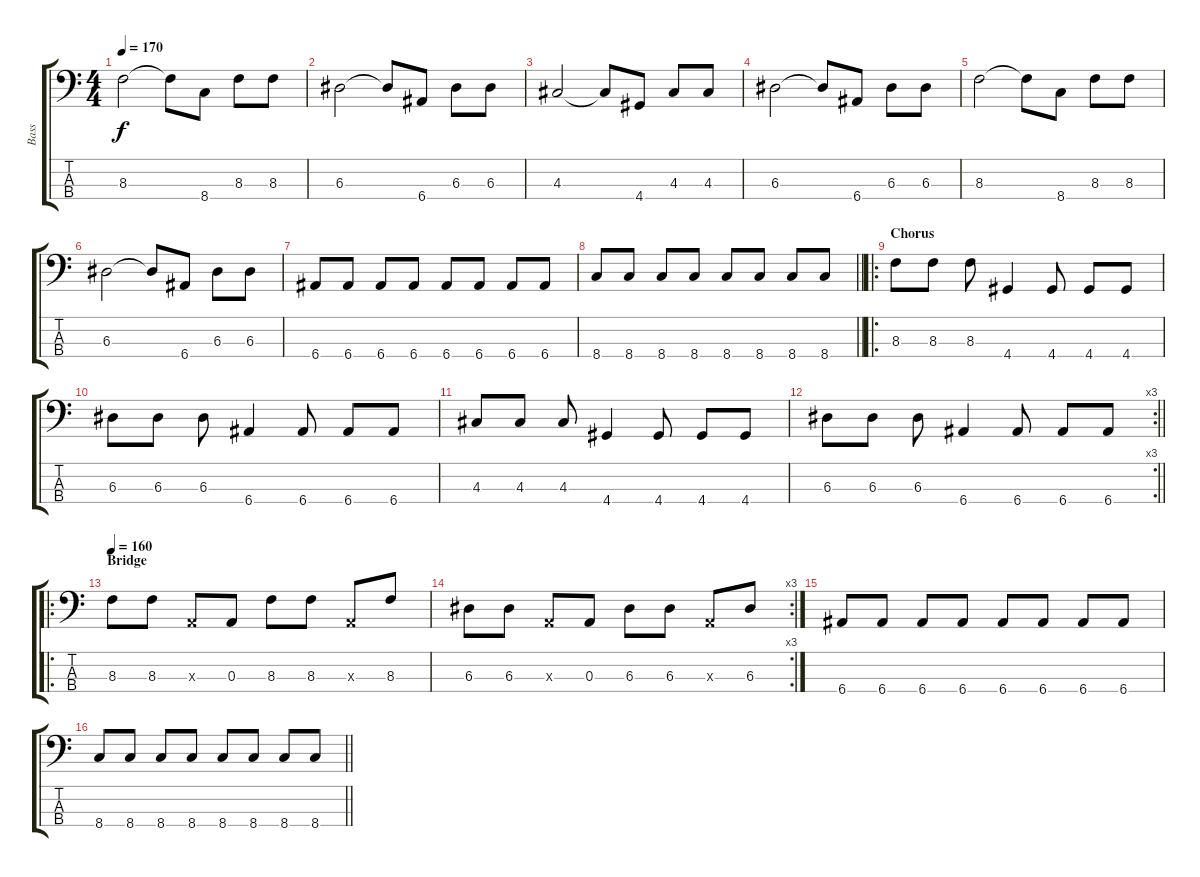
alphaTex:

\track ("Bass" "Bass") {instrument acousticbass}
\staff {score tabs}
\tuning (G2 D2 A1 E1) {hide}
\ts (4 4)
\tempo 170
\clef f4
\ks c
8.3.2{dy f} 8.3{t}.8 8.4.8 8.3.8 8.3.8 |
6.3.2 6.3{t}.8 6.4.8 6.3.8 6.3.8 |
4.3.2 4.3{t}.8 4.4.8 4.3.8 4.3.8 |
6.3.2 6.3{t}.8 6.4.8 6.3.8 6.3.8 |
8.3.2 8.3{t}.8 8.4.8 8.3.8 8.3.8 |
6.3.2 6.3{t}.8 6.4.8 6.3.8 6.3.8 |
6.4.8 6.4.8 6.4.8 6.4.8 6.4.8 6.4.8 6.4.8 6.4.8 |
\barLineRight lightlight
8.4.8 8.4.8 8.4.8 8.4.8 8.4.8 8.4.8 8.4.8 8.4.8 |
\ro
\section ("" "Chorus")
8.3.8 8.3.8 8.3.8 4.4.4 4.4.8 4.4.8 4.4.8 |
6.3.8 6.3.8 6.3.8 6.4.4 6.4.8 6.4.8 6.4.8 |
4.3.8 4.3.8 4.3.8 4.4.4 4.4.8 4.4.8 4.4.8 |
\rc 3
\barLineRight lightlight
6.3.8 6.3.8 6.3.8 6.4.4 6.4.8 6.4.8 6.4.8 |
\ro
\section ("" "Bridge")
\tempo 160
8.3.8 8.3.8 0.3{x}.8 0.3.8 8.3.8 8.3.8 0.3{x}.8 8.3.8 |
\rc 3
6.3.8 6.3.8 0.3{x}.8 0.3.8 6.3.8 6.3.8 0.3{x}.8 6.3.8 |
6.4.8 6.4.8 6.4.8 6.4.8 6.4.8 6.4.8 6.4.8 6.4.8 |
\barLineRight lightlight
8.4.8 8.4.8 8.4.8 8.4.8 8.4.8 8.4.8 8.4.8 8.4.8
